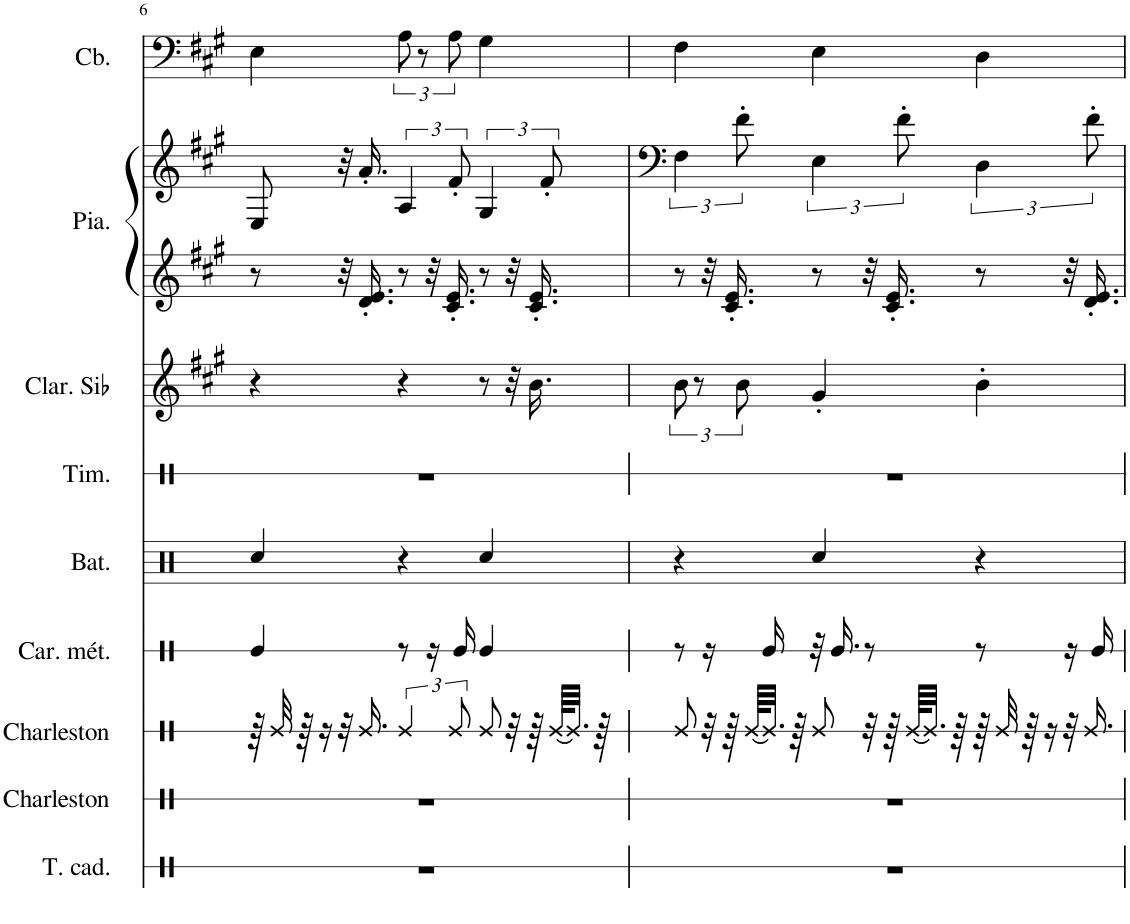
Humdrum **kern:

**kern	**kern	**kern	**kern	**kern	**kern	**kern	**kern	**kern	**kern
*part9	*part8	*part7	*part6	*part5	*part4	*part3	*part2	*part2	*part1
*staff10	*staff9	*staff8	*staff7	*staff6	*staff5	*staff4	*staff3	*staff2	*staff1
*I"Tambour sur cadre, TOMS	*I"Charleston, OPEN HIHAT	*I"Charleston, CLOSED H.H	*I"Carillon en métal, PERCUSSION	*I"Batterie, SNARE DRUM	*I"Timbre, BASS DRUM	*I"Clarinette en Sib	*I"Piano, A.PIANO 1	*	*I"Contrebasse, ACOU BASS
*I'T. cad.	*I'Charleston	*I'Charleston	*I'Car. mét.	*I'Bat.	*I'Tim.	*I'Clar. Sib	*I'Pia.	*	*I'Cb.
!!LO:PB:g=z
*clefX	*clefX	*clefX	*clefX	*clefX	*clefX	*clefG2	*clefG2	*clefG2	*clefF4
*	*	*	*	*	*	*Trd1c2	*	*	*Trd7c12
*k[]	*k[]	*k[]	*k[]	*k[]	*k[]	*k[f#c#g#]	*k[f#c#g#]	*k[f#c#g#]	*k[f#c#g#]
*M3/4	*M3/4	*M3/4	*M3/4	*M3/4	*M3/4	*M3/4	*M3/4	*M3/4	*M3/4
=6	=6	=6	=6	=6	=6	=6	=6	=6	=6
2.r	2.r	64r	4Re/	4Rcc/	2.r	4r	8r	8E/	4E\
.	.	32Re/	.	.	.	.	.	.	.
.	.	64r	.	.	.	.	.	.	.
.	.	16r	.	.	.	.	.	.	.
.	.	32r	.	.	.	.	32r	32r	.
.	.	16.Re/	.	.	.	.	16.d/' 16.e/'	16.a'/	.
.	.	6Re/	8r	4r	.	4r	8r	6A/	12A\
.	.	.	.	.	.	.	.	.	12r
.	.	.	16r	.	.	.	32r	.	.
.	.	.	.	.	.	.	16.c#/' 16.e/'	.	.
.	.	12Re/	.	.	.	.	.	12f#'/	12A\
.	.	.	16Re/	.	.	.	.	.	.
.	.	8Re/	4Re/	4Rcc/	.	8r	8r	6G#/	4G#\
.	.	32r	.	.	.	32r	32r	.	.
.	.	64r	.	.	.	16.b\	16.c#/' 16.e/'	.	.
.	.	.	.	.	.	.	.	12f#'/	.
.	.	[64Re/KLLL	.	.	.	.	.	.	.
.	.	32.Re/JJJ]	.	.	.	.	.	.	.
.	.	64r	.	.	.	.	.	.	.
=7	=7	=7	=7	=7	=7	=7	=7	=7	=7
2.r	2.r	8Re/	8r	4r	2.r	12b\	8r	6F#\	4F#\
.	.	.	.	.	.	12r	.	.	.
.	.	32r	16r	.	.	.	32r	.	.
.	.	64r	.	.	.	.	16.c#/' 16.e/'	.	.
.	.	.	.	.	.	12b\	.	12f#'\	.
.	.	[64Re/KLLL	.	.	.	.	.	.	.
.	.	32.Re/JJJ]	16Re/	.	.	.	.	.	.
.	.	64r	.	.	.	.	.	.	.
.	.	8Re/	32r	4Rcc/	.	4g#'/	8r	6E\	4E\
.	.	.	16.Re/	.	.	.	.	.	.
.	.	32r	8r	.	.	.	32r	.	.
.	.	64r	.	.	.	.	16.c#/' 16.e/'	.	.
.	.	.	.	.	.	.	.	12f#'\	.
.	.	[64Re/KLLL	.	.	.	.	.	.	.
.	.	32.Re/JJJ]	.	.	.	.	.	.	.
.	.	64r	.	.	.	.	.	.	.
.	.	64r	8r	4r	.	4b'\	8r	6D\	4D\
.	.	32Re/	.	.	.	.	.	.	.
.	.	64r	.	.	.	.	.	.	.
.	.	16r	.	.	.	.	.	.	.
.	.	32r	16r	.	.	.	32r	.	.
.	.	16.Re/	.	.	.	.	16.d/' 16.e/'	.	.
.	.	.	.	.	.	.	.	12f#'\	.
.	.	.	16Re/	.	.	.	.	.	.
=	=	=	=	=	=	=	=	=	=
*-	*-	*-	*-	*-	*-	*-	*-	*-	*-
